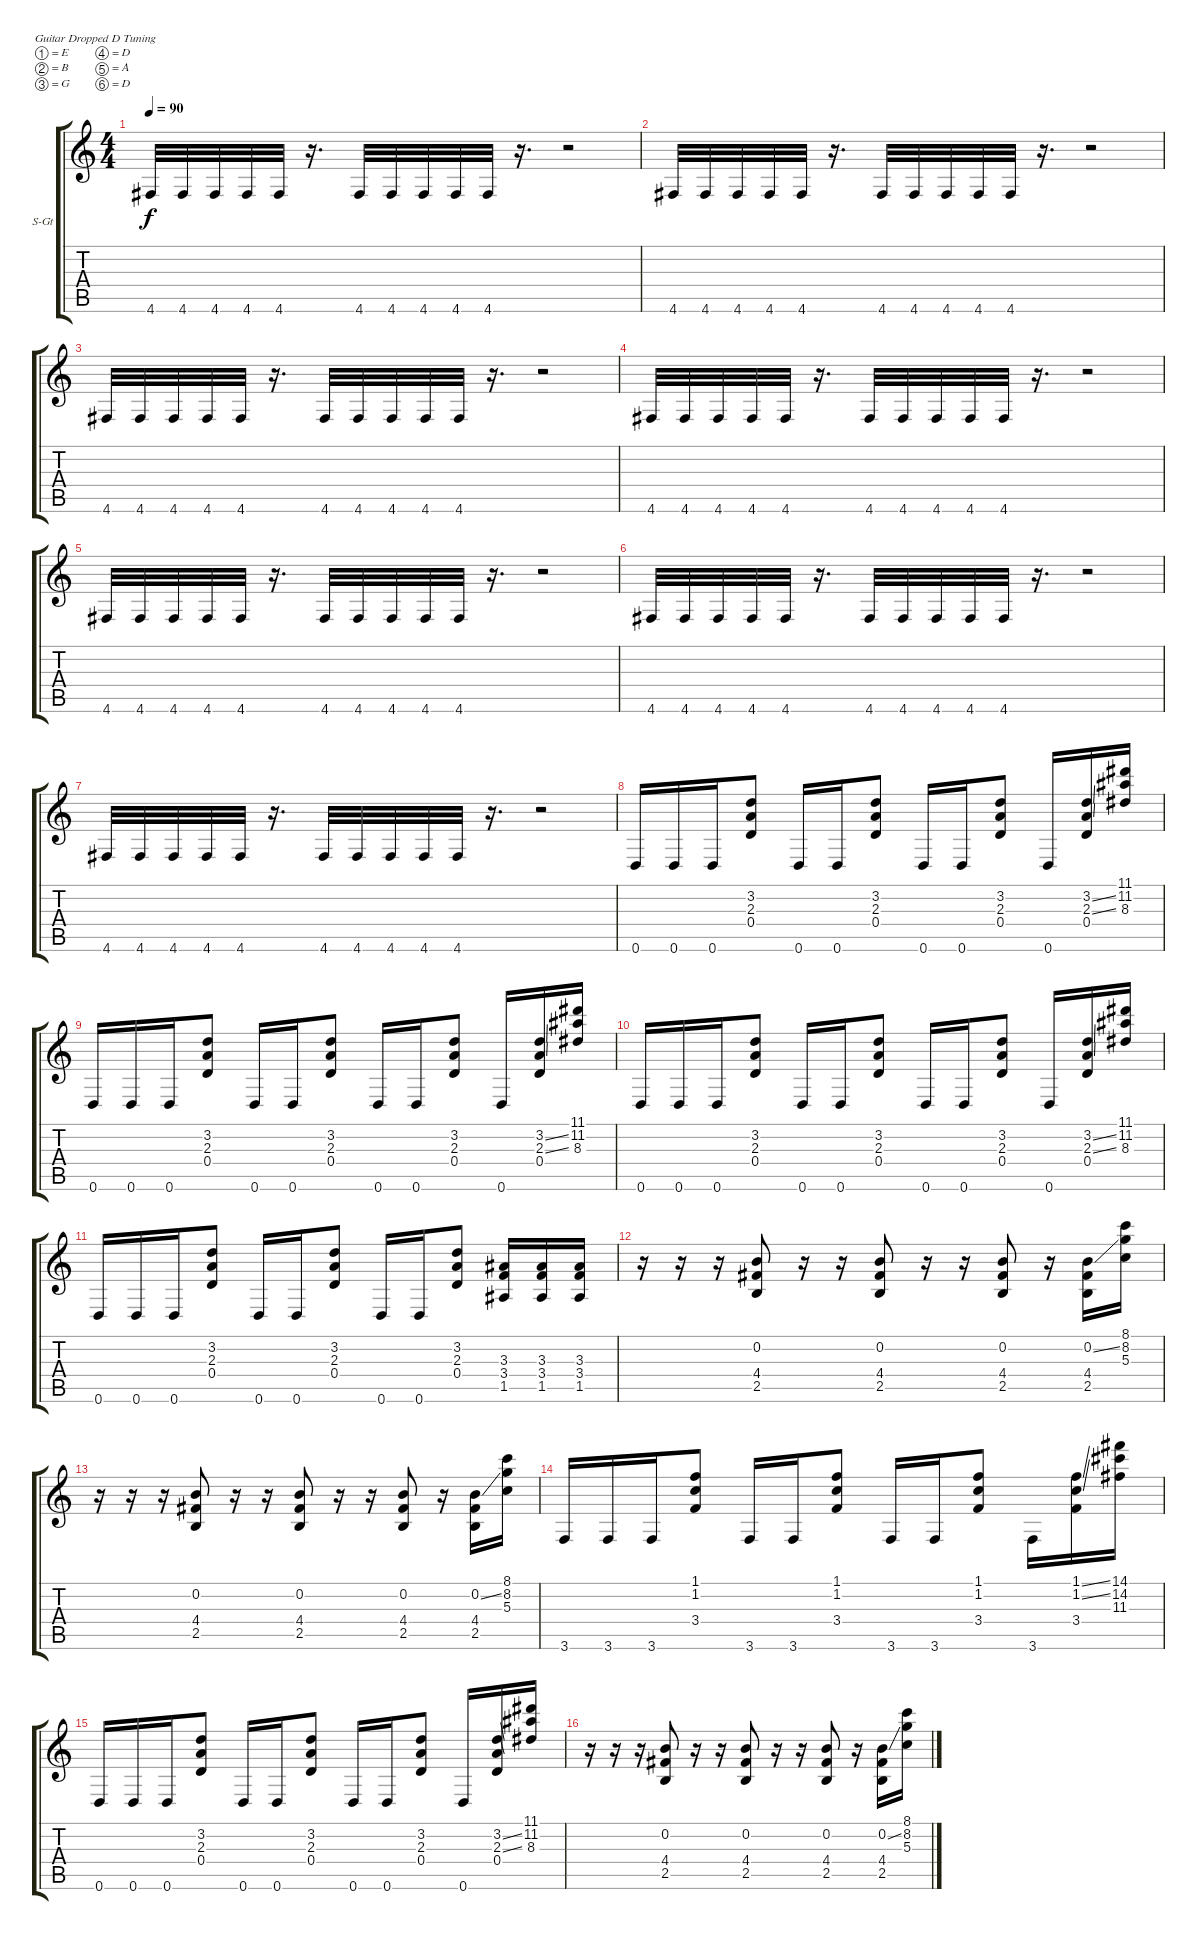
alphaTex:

\bracketExtendMode groupsimilarinstruments
\firstSystemTrackNameOrientation horizontal
\otherSystemsTrackNameOrientation horizontal
\track ("Keyboard (Christian)" "S-Gt") {instrument lead2sawtooth}
\staff {score tabs}
\tuning (E4 B3 G3 D3 A2 D2)
\displaytranspose 12
\ts (4 4)
\tempo 90
\clef g2
\ks c
4.6.32{dy f} 4.6.32 4.6.32 4.6.32 4.6.32 r.16{d} 4.6.32 4.6.32 4.6.32 4.6.32 4.6.32 r.16{d} r.2 |
4.6.32 4.6.32 4.6.32 4.6.32 4.6.32 r.16{d} 4.6.32 4.6.32 4.6.32 4.6.32 4.6.32 r.16{d} r.2 |
4.6.32 4.6.32 4.6.32 4.6.32 4.6.32 r.16{d} 4.6.32 4.6.32 4.6.32 4.6.32 4.6.32 r.16{d} r.2 |
4.6.32 4.6.32 4.6.32 4.6.32 4.6.32 r.16{d} 4.6.32 4.6.32 4.6.32 4.6.32 4.6.32 r.16{d} r.2 |
4.6.32 4.6.32 4.6.32 4.6.32 4.6.32 r.16{d} 4.6.32 4.6.32 4.6.32 4.6.32 4.6.32 r.16{d} r.2 |
4.6.32 4.6.32 4.6.32 4.6.32 4.6.32 r.16{d} 4.6.32 4.6.32 4.6.32 4.6.32 4.6.32 r.16{d} r.2 |
4.6.32 4.6.32 4.6.32 4.6.32 4.6.32 r.16{d} 4.6.32 4.6.32 4.6.32 4.6.32 4.6.32 r.16{d} r.2 |
0.6.16 0.6.16 0.6.16 (3.2 2.3 0.4).8 0.6.16 0.6.16 (3.2 2.3 0.4).8 0.6.16 0.6.16 (3.2 2.3 0.4).8 0.6.16 (3.2{ss} 2.3{ss} 0.4).16 (11.1 11.2 8.3).16 |
0.6.16 0.6.16 0.6.16 (3.2 2.3 0.4).8 0.6.16 0.6.16 (3.2 2.3 0.4).8 0.6.16 0.6.16 (3.2 2.3 0.4).8 0.6.16 (3.2{ss} 2.3{ss} 0.4).16 (11.1 11.2 8.3).16 |
0.6.16 0.6.16 0.6.16 (3.2 2.3 0.4).8 0.6.16 0.6.16 (3.2 2.3 0.4).8 0.6.16 0.6.16 (3.2 2.3 0.4).8 0.6.16 (3.2{ss} 2.3{ss} 0.4).16 (11.1 11.2 8.3).16 |
0.6.16 0.6.16 0.6.16 (3.2 2.3 0.4).8 0.6.16 0.6.16 (3.2 2.3 0.4).8 0.6.16 0.6.16 (3.2 2.3 0.4).8 (3.3 3.4 1.5).16 (3.3 3.4 1.5).16 (3.3 3.4 1.5).16 |
r.16 r.16 r.16 (0.2 4.4 2.5).8 r.16 r.16 (0.2 4.4 2.5).8 r.16 r.16 (0.2 4.4 2.5).8 r.16 (0.2{ss} 4.4 2.5).16 (8.1 8.2 5.3).16 |
r.16 r.16 r.16 (0.2 4.4 2.5).8 r.16 r.16 (0.2 4.4 2.5).8 r.16 r.16 (0.2 4.4 2.5).8 r.16 (0.2{ss} 4.4 2.5).16 (8.1 8.2 5.3).16 |
3.6.16 3.6.16 3.6.16 (1.1 1.2 3.4).8 3.6.16 3.6.16 (1.1 1.2 3.4).8 3.6.16 3.6.16 (1.1 1.2 3.4).8 3.6.16 (1.1{ss} 1.2{ss} 3.4).16 (14.1 14.2 11.3).16 |
0.6.16 0.6.16 0.6.16 (3.2 2.3 0.4).8 0.6.16 0.6.16 (3.2 2.3 0.4).8 0.6.16 0.6.16 (3.2 2.3 0.4).8 0.6.16 (3.2{ss} 2.3{ss} 0.4).16 (11.1 11.2 8.3).16 |
r.16 r.16 r.16 (0.2 4.4 2.5).8 r.16 r.16 (0.2 4.4 2.5).8 r.16 r.16 (0.2 4.4 2.5).8 r.16 (0.2{ss} 4.4 2.5).16 (8.1 8.2 5.3).16
